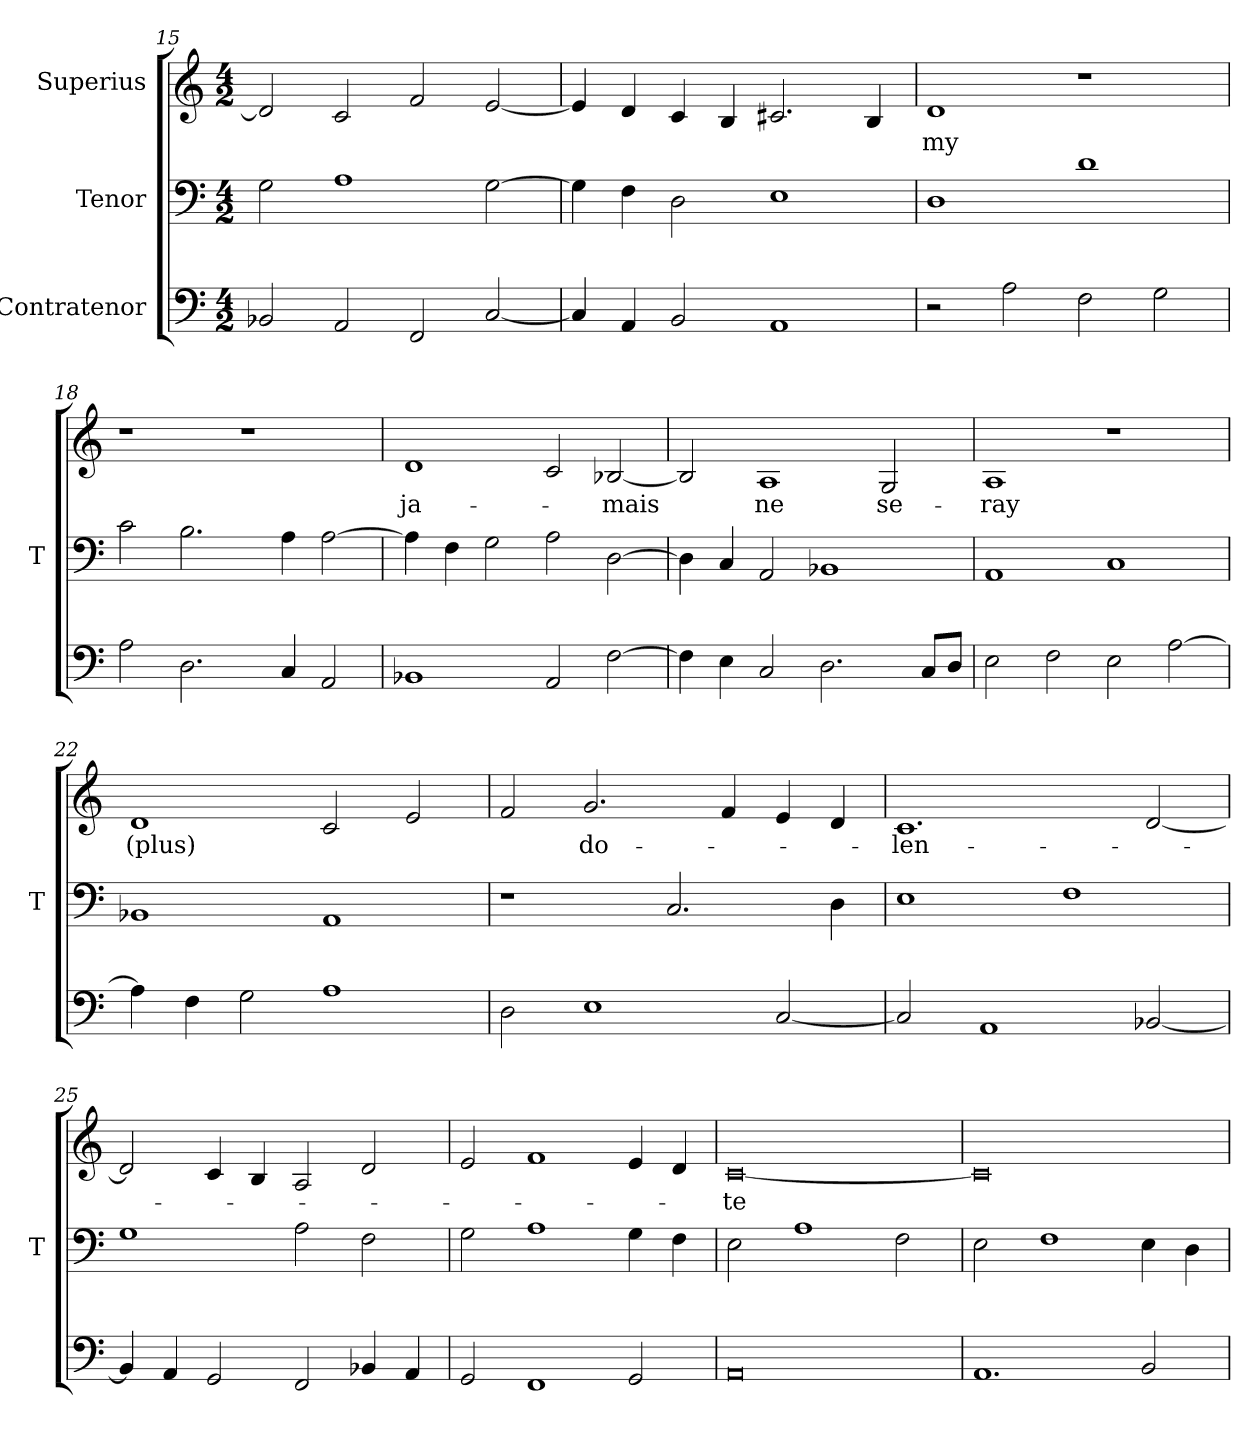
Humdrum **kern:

**kern	**kern	**kern	**text
*part3	*part2	*part1	*part1
*staff3	*staff2	*staff1	*staff1
*I"Contratenor	*I"Tenor	*I"Superius	*
*	*I'T	*	*
*clefF4	*clefF4	*clefG2	*
*M4/2	*M4/2	*M4/2	*
=15	=15	=15	=15
2BB-X	2G	2d]	.
2AA	1A	2c	.
2FF	.	2f	.
[2C	[2G	[2e	.
=16	=16	=16	=16
4C]	4G]	4e]	.
4AA	4F	4d	.
2BB	2D	4c	.
.	.	4B	.
1AA	1E	2.c#X	.
.	.	4B	.
=17	=17	=17	=17
2r	1D	1d	-my
2A	.	.	.
2F	1d	1r	.
2G	.	.	.
=18	=18	=18	=18
2A	2c	1r	.
2.D	2.B	.	.
.	.	1r	.
4C	4A	.	.
2AA	[2A	.	.
=19	=19	=19	=19
1BB-X	4A]	1d	ja-
.	4F	.	.
.	2G	.	.
2AA	2A	2c	.
[2F	[2D	[2B-X	-mais
=20	=20	=20	=20
4F]	4D]	2B-]	.
4E	4C	.	.
2C	2AA	1A	-ne
2.D	1BB-X	.	.
.	.	2G	se-
8C/L	.	.	.
8D/J	.	.	.
=21	=21	=21	=21
2E	1AA	1A	-ray
2F	.	.	.
2E	1C	1r	.
[2A	.	.	.
=22	=22	=22	=22
4A]	1BB-X	1d	-(plus)
4F	.	.	.
2G	.	.	.
1A	1AA	2c	.
.	.	2e	.
=23	=23	=23	=23
2D	1r	2f	.
1E	.	2.g	do-
.	2.C	.	.
.	.	4f	.
[2C	.	4e	.
.	4D	4d	.
=24	=24	=24	=24
2C]	1E	1.c	-len-
1AA	.	.	.
.	1F	.	.
[2BB-X	.	[2d	.
=25	=25	=25	=25
4BB-]	1G	2d]	.
4AA	.	.	.
2GG	.	4c	.
.	.	4B	.
2FF	2A	2A	.
4BB-X	2F	2d	.
4AA	.	.	.
=26	=26	=26	=26
2GG	2G	2e	.
1FF	1A	1f	.
2GG	4G	4e	.
.	4F	4d	.
=27	=27	=27	=27
0AA	2E	[0c	-te
.	1A	.	.
.	2F	.	.
=28	=28	=28	=28
1.AA	2E	0c]	.
.	1F	.	.
2BB	4E	.	.
.	4D	.	.
=	=	=	=
*-	*-	*-	*-
